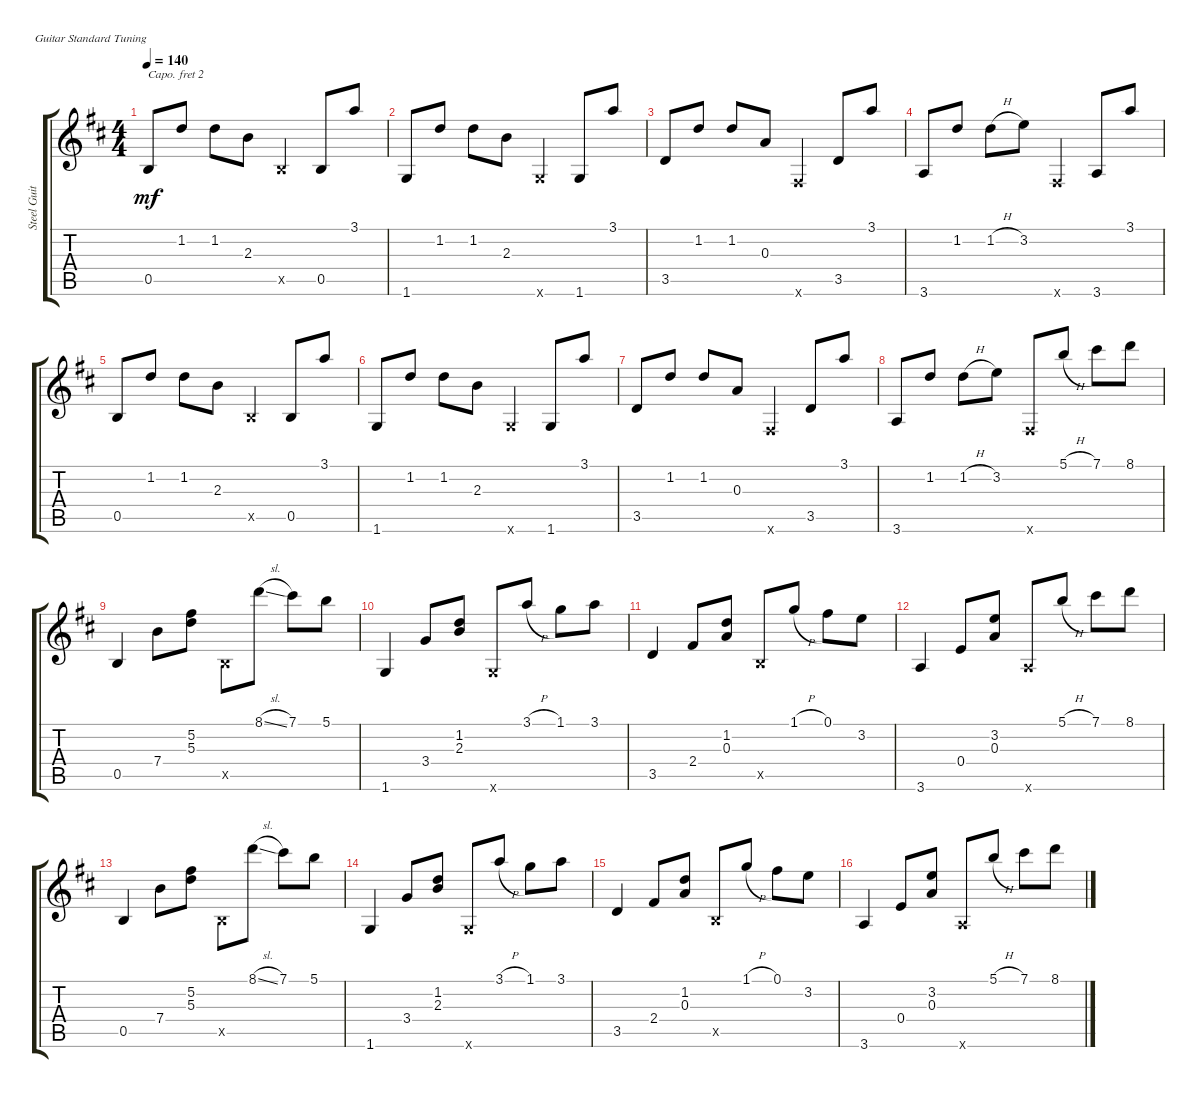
\defaultSystemsLayout 4
\bracketExtendMode groupsimilarinstruments
\otherSystemsTrackNameOrientation horizontal
\track ("Steel Guitar" "Steel Guit") {instrument acousticguitarsteel}
\staff {score tabs}
\capo 2
\tuning (E4 B3 G3 D3 A2 E2)
\ts (4 4)
\tempo 140
\clef g2
\ks d
0.5{acc forcenatural}.8{dy mf beam Up} 1.2{acc forcenatural}.8{beam Up} 1.2{acc forcenatural}.8{beam Down} 2.3{acc forcenatural}.8{beam Down} 0.5{x acc forcenatural}.4{beam Up} 0.5{acc forcenatural}.8{beam Up} 3.1{acc forcenatural}.8{beam Up} |
1.6{acc forcenatural}.8{beam Up} 1.2{acc forcenatural}.8{beam Up} 1.2{acc forcenatural}.8{beam Down} 2.3{acc forcenatural}.8{beam Down} 1.6{x acc forcenatural}.4{beam Up} 1.6{acc forcenatural}.8{beam Up} 3.1{acc forcenatural}.8{beam Up} |
3.5{acc forcenatural}.8{beam Up} 1.2{acc forcenatural}.8{beam Up} 1.2{acc forcenatural}.8{beam Up} 0.3{acc forcenatural}.8{beam Up} 0.6{x acc forcenatural}.4{beam Up} 3.5{acc forcenatural}.8{beam Up} 3.1{acc forcenatural}.8{beam Up} |
3.6{acc forcenatural}.8{beam Up} 1.2{acc forcenatural}.8{beam Up} 1.2{h acc forcenatural}.8{beam Down} 3.2{acc forcenatural}.8{beam Down} 0.6{x acc forcenatural}.4{beam Up} 3.6{acc forcenatural}.8{beam Up} 3.1{acc forcenatural}.8{beam Up} |
0.5{acc forcenatural}.8{beam Up} 1.2{acc forcenatural}.8{beam Up} 1.2{acc forcenatural}.8{beam Down} 2.3{acc forcenatural}.8{beam Down} 0.5{x acc forcenatural}.4{beam Up} 0.5{acc forcenatural}.8{beam Up} 3.1{acc forcenatural}.8{beam Up} |
1.6{acc forcenatural}.8{beam Up} 1.2{acc forcenatural}.8{beam Up} 1.2{acc forcenatural}.8{beam Down} 2.3{acc forcenatural}.8{beam Down} 1.6{x acc forcenatural}.4{beam Up} 1.6{acc forcenatural}.8{beam Up} 3.1{acc forcenatural}.8{beam Up} |
3.5{acc forcenatural}.8{beam Up} 1.2{acc forcenatural}.8{beam Up} 1.2{acc forcenatural}.8{beam Up} 0.3{acc forcenatural}.8{beam Up} 0.6{x acc forcenatural}.4{beam Up} 3.5{acc forcenatural}.8{beam Up} 3.1{acc forcenatural}.8{beam Up} |
3.6{acc forcenatural}.8{beam Up} 1.2{acc forcenatural}.8{beam Up} 1.2{h acc forcenatural}.8{beam Down} 3.2{acc forcenatural}.8{beam Down} 0.6{x acc forcenatural}.8{beam Up} 5.1{h acc forcenatural}.8{beam Up} 7.1{acc forcenatural}.8{beam Down} 8.1{acc forcenatural}.8{beam Down} |
0.5{acc forcenatural}.4{beam Up} 7.4{acc forcenatural}.8{beam Down} (5.3{acc forcenatural} 5.2{acc forcenatural}).8{beam Down} 0.5{x acc forcenatural}.8{beam Down} 8.1{sl acc forcenatural}.8{beam Down} 7.1{acc forcenatural}.8{beam Down} 5.1{acc forcenatural}.8{beam Down} |
1.6{acc forcenatural}.4{beam Up} 3.4{acc forcenatural}.8{beam Up} (2.3{acc forcenatural} 1.2{acc forcenatural}).8{beam Up} 1.6{x acc forcenatural}.8{beam Up} 3.1{h acc forcenatural}.8{beam Up} 1.1{acc forcenatural}.8{beam Down} 3.1{acc forcenatural}.8{beam Down} |
3.5{acc forcenatural}.4{beam Up} 2.4{acc forcenatural}.8{beam Up} (0.3{acc forcenatural} 1.2{acc forcenatural}).8{beam Up} 0.5{x acc forcenatural}.8{beam Up} 1.1{h acc forcenatural}.8{beam Up} 0.1{acc forcenatural}.8{beam Down} 3.2{acc forcenatural}.8{beam Down} |
3.6{acc forcenatural}.4{beam Up} 0.4{acc forcenatural}.8{beam Up} (0.3{acc forcenatural} 3.2{acc forcenatural}).8{beam Up} 3.6{x acc forcenatural}.8{beam Up} 5.1{h acc forcenatural}.8{beam Up} 7.1{acc forcenatural}.8{beam Down} 8.1{acc forcenatural}.8{beam Down} |
0.5{acc forcenatural}.4{beam Up} 7.4{acc forcenatural}.8{beam Down} (5.3{acc forcenatural} 5.2{acc forcenatural}).8{beam Down} 0.5{x acc forcenatural}.8{beam Down} 8.1{sl acc forcenatural}.8{beam Down} 7.1{acc forcenatural}.8{beam Down} 5.1{acc forcenatural}.8{beam Down} |
1.6{acc forcenatural}.4{beam Up} 3.4{acc forcenatural}.8{beam Up} (2.3{acc forcenatural} 1.2{acc forcenatural}).8{beam Up} 1.6{x acc forcenatural}.8{beam Up} 3.1{h acc forcenatural}.8{beam Up} 1.1{acc forcenatural}.8{beam Down} 3.1{acc forcenatural}.8{beam Down} |
3.5{acc forcenatural}.4{beam Up} 2.4{acc forcenatural}.8{beam Up} (0.3{acc forcenatural} 1.2{acc forcenatural}).8{beam Up} 0.5{x acc forcenatural}.8{beam Up} 1.1{h acc forcenatural}.8{beam Up} 0.1{acc forcenatural}.8{beam Down} 3.2{acc forcenatural}.8{beam Down} |
3.6{acc forcenatural}.4{beam Up} 0.4{acc forcenatural}.8{beam Up} (0.3{acc forcenatural} 3.2{acc forcenatural}).8{beam Up} 3.6{x acc forcenatural}.8{beam Up} 5.1{h acc forcenatural}.8{beam Up} 7.1{acc forcenatural}.8{beam Down} 8.1{acc forcenatural}.8{beam Down}
